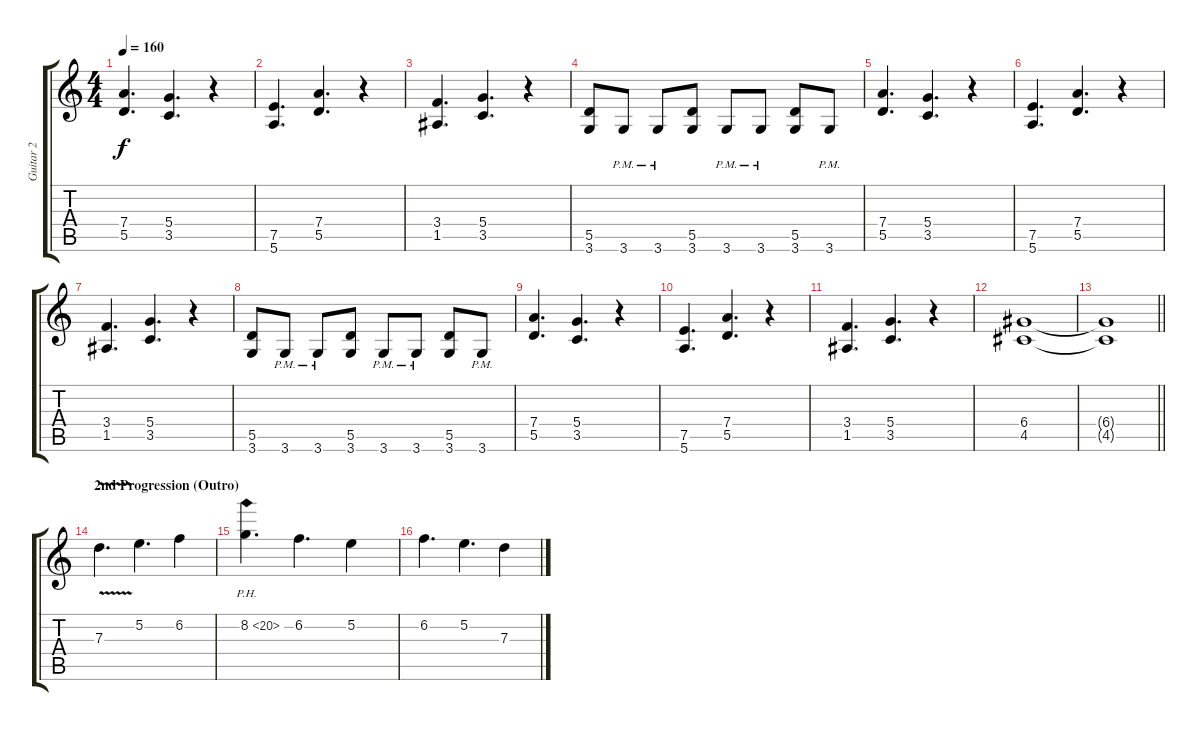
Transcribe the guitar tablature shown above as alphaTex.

\track ("Guitar 2" "Guitar 2") {instrument distortionguitar}
\staff {score tabs}
\tuning (E4 B3 G3 D3 A2 E2) {hide}
\ts (4 4)
\tempo 160
\clef g2
\ks c
(7.4 5.5).4{d dy f} (5.4 3.5).4{d} r.4 |
(7.5 5.6).4{d} (7.4 5.5).4{d} r.4 |
(3.4 1.5).4{d} (5.4 3.5).4{d} r.4 |
(5.5 3.6).8 3.6{pm}.8 3.6{pm}.8 (5.5 3.6).8 3.6{pm}.8 3.6{pm}.8 (5.5 3.6).8 3.6{pm}.8 |
(7.4 5.5).4{d} (5.4 3.5).4{d} r.4 |
(7.5 5.6).4{d} (7.4 5.5).4{d} r.4 |
(3.4 1.5).4{d} (5.4 3.5).4{d} r.4 |
(5.5 3.6).8 3.6{pm}.8 3.6{pm}.8 (5.5 3.6).8 3.6{pm}.8 3.6{pm}.8 (5.5 3.6).8 3.6{pm}.8 |
(7.4 5.5).4{d} (5.4 3.5).4{d} r.4 |
(7.5 5.6).4{d} (7.4 5.5).4{d} r.4 |
(3.4 1.5).4{d} (5.4 3.5).4{d} r.4 |
(6.4 4.5).1 |
\barLineRight lightlight
(6.4{t} 4.5{t}).1 |
\section ("" "2nd Progression (Outro)")
7.3{v}.4{d} 5.2.4{d} 6.2.4 |
8.2{ph 12}.4{d} 6.2.4{d} 5.2.4 |
6.2.4{d} 5.2.4{d} 7.3.4
